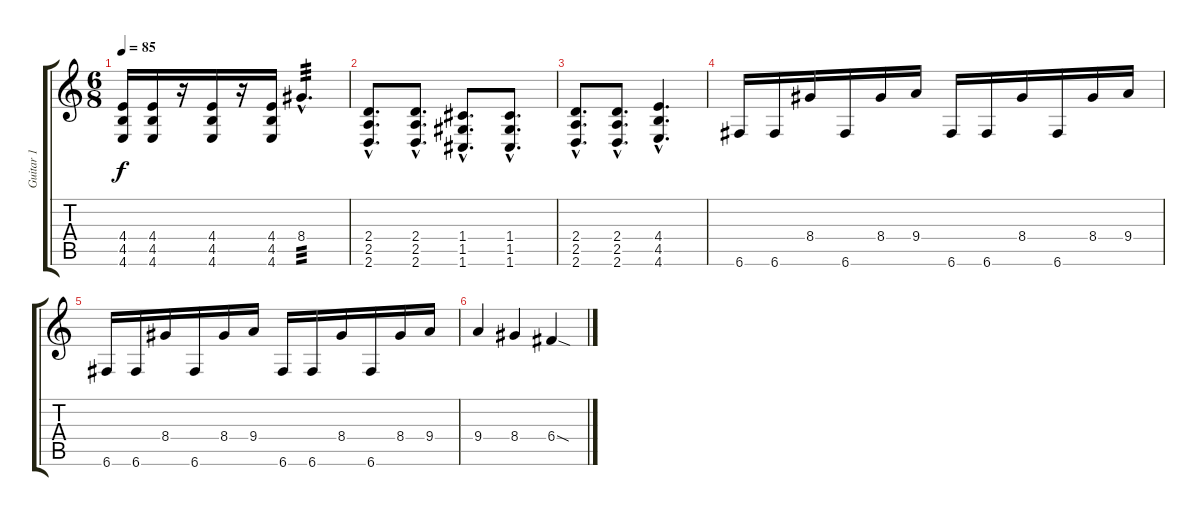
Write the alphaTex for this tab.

\track ("Guitar 1" "Guitar 1") {instrument electricguitarclean}
\staff {score tabs}
\tuning (D4 A3 F3 C3 G2 C2) {hide}
\ts (6 8)
\tempo 85
\clef g2
\ks c
(4.4 4.5 4.6).16{dy f} (4.4 4.5 4.6).16 r.16 (4.4 4.5 4.6).16 r.16 (4.4 4.5 4.6).16 8.4{hac}.4{d tp 3} |
(2.4{hac} 2.5{hac} 2.6{hac}).8{d} (2.4{hac} 2.5{hac} 2.6{hac}).8{d} (1.4{hac} 1.5{hac} 1.6{hac}).8{d} (1.4{hac} 1.5{hac} 1.6{hac}).8{d} |
(2.4{hac} 2.5{hac} 2.6{hac}).8{d} (2.4{hac} 2.5{hac} 2.6{hac}).8{d} (4.4{hac} 4.5{hac} 4.6{hac}).4{d} |
6.6.16 6.6.16 8.4.16 6.6.16 8.4.16 9.4.16 6.6.16 6.6.16 8.4.16 6.6.16 8.4.16 9.4.16 |
6.6.16 6.6.16 8.4.16 6.6.16 8.4.16 9.4.16 6.6.16 6.6.16 8.4.16 6.6.16 8.4.16 9.4.16 |
9.4.4 8.4.4 6.4{sod}.4
